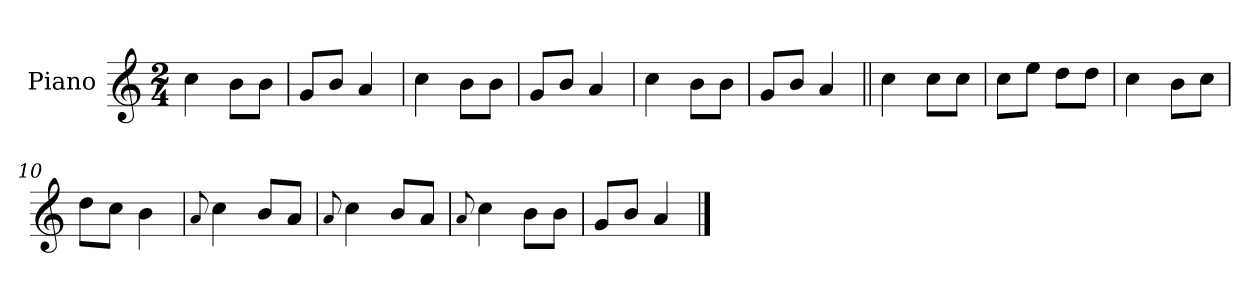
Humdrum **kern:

**kern
*part1
*staff1
*I"Piano
*I'Pno.
*clefG2
*k[]
*M2/4
=1
4cc\
8b\L
8b\J
=2
8g/L
8b/J
4a/
=3
4cc\
8b\L
8b\J
=4
8g/L
8b/J
4a/
=5
4cc\
8b\L
8b\J
=6
8g/L
8b/J
4a/
=7||
4cc\
8cc\L
8cc\J
=8
8cc\L
8ee\J
8dd\L
8dd\J
=9
4cc\
8b\L
8cc\J
=10
8dd\L
8cc\J
4b\
!!LO:LB:g=z
=11
8qqa/
4cc\
8b/L
8a/J
=12
8qqa/
4cc\
8b/L
8a/J
=13
8qqa/
4cc\
8b\L
8b\J
=14
8g/L
8b/J
4a/
==
*-
